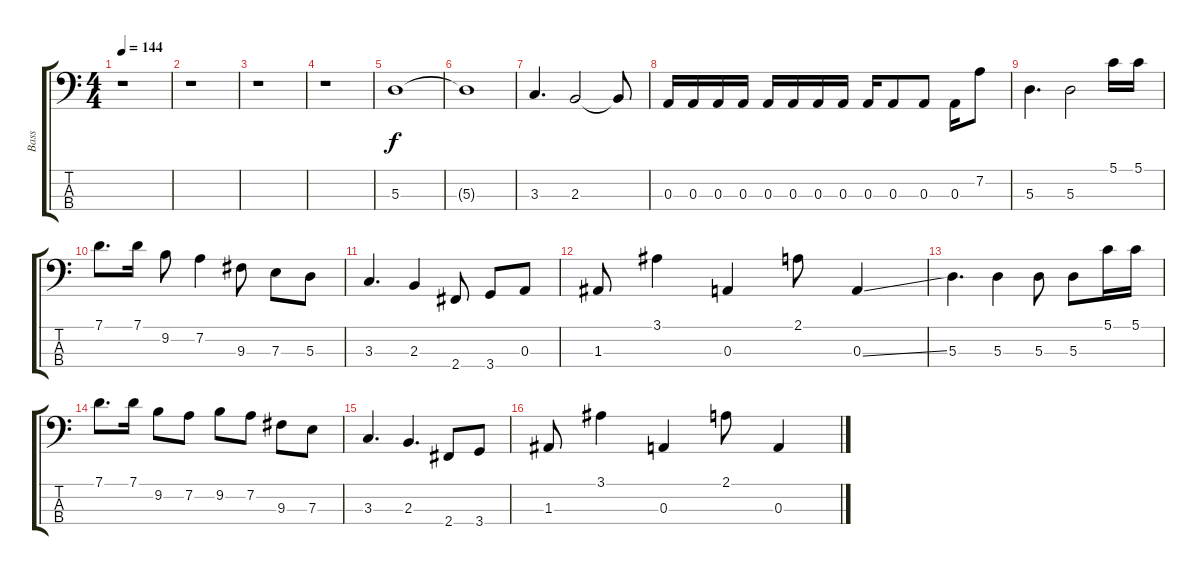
\track ("Bass" "Bass") {instrument acousticbass}
\staff {score tabs}
\tuning (G2 D2 A1 E1) {hide}
\ts (4 4)
\tempo 144
\clef f4
\ks c
r.1{dy f instrument acousticbass} |
r.1 |
r.1 |
r.1 |
5.3.1 |
5.3{t}.1 |
3.3.4{d} 2.3.2 2.3{t}.8 |
0.3.16 0.3.16 0.3.16 0.3.16 0.3.16 0.3.16 0.3.16 0.3.16 0.3.16 0.3.8 0.3.8 0.3.16 7.2.8 |
5.3.4{d} 5.3.2 5.1.16 5.1.16 |
7.1.8{d} 7.1.16 9.2.8 7.2.4 9.3.8 7.3.8 5.3.8 |
3.3.4{d} 2.3.4 2.4.8 3.4.8 0.3.8 |
1.3.8 3.1.4 0.3.4 2.1.8 0.3{ss}.4 |
5.3.4{d} 5.3.4 5.3.8 5.3.8 5.1.16 5.1.16 |
7.1.8{d} 7.1.16 9.2.8 7.2.8 9.2.8 7.2.8 9.3.8 7.3.8 |
3.3.4{d} 2.3.4{d} 2.4.8 3.4.8 |
1.3.8 3.1.4 0.3.4 2.1.8 0.3.4
